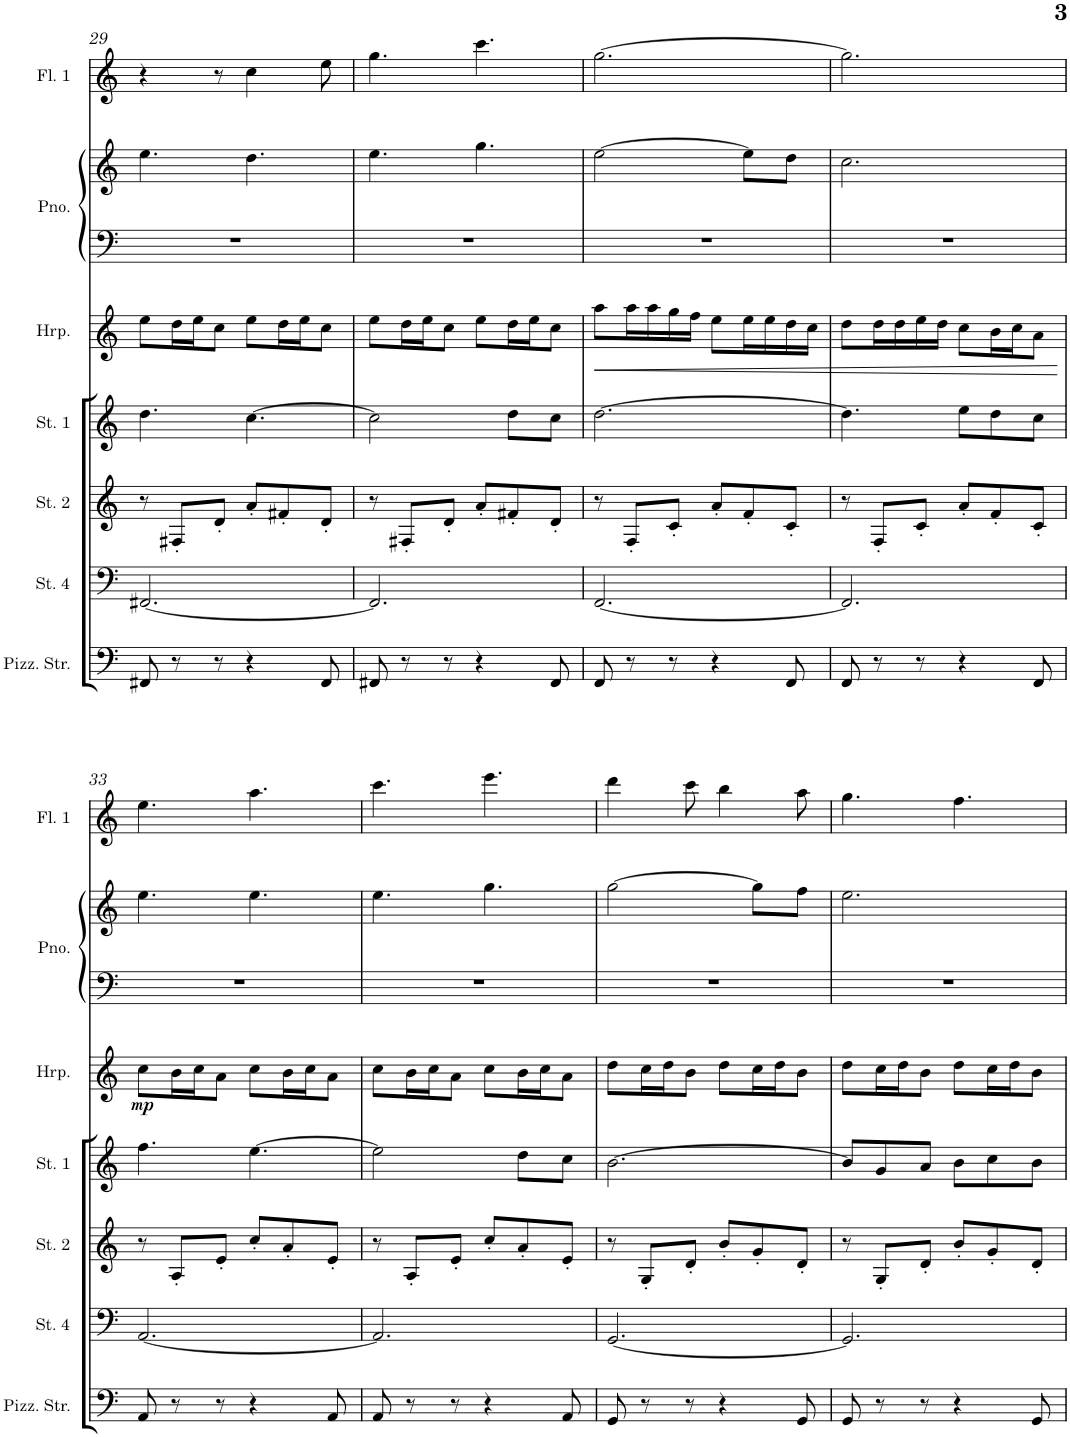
**kern	**kern	**kern	**kern	**kern	**dynam	**kern	**kern	**kern	**kern
*part8	*part7	*part6	*part5	*part4	*part4	*part3	*part3	*part2	*part1
*staff9	*staff8	*staff7	*staff6	*staff5	*staff5	*staff4	*staff3	*staff2	*staff1
*I"Pizzicato Strings	*I"Strings 4	*I"Strings 2	*I"Strings 1	*I"Harp	*	*I"Piano	*	*I"Flute 1	*I"Piccolo
*I'Pizz. Str.	*I'St. 4	*I'St. 2	*I'St. 1	*I'Hrp.	*	*I'Pno.	*	*I'Fl. 1	*I'Picc.
!!LO:PB:g=z
*clefF4	*clefF4	*clefG2	*clefG2	*clefG2	*	*clefF4	*clefG2	*clefG2	*clefG2
*	*	*	*	*	*	*	*	*	*Trd-7c-12
*k[]	*k[]	*k[]	*k[]	*k[]	*	*k[]	*k[]	*k[]	*k[]
*M6/8	*M6/8	*M6/8	*M6/8	*M6/8	*	*M6/8	*M6/8	*M6/8	*M6/8
=29	=29	=29	=29	=29	=29	=29	=29	=29	=29
8FF#X/	[2.FF#X/	8r	4.dd\	8ee\L	.	2.r	4.ee\	4r	2.r
8r	.	8F#X'/L	.	16dd\L	.	.	.	.	.
.	.	.	.	16ee\J	.	.	.	.	.
8r	.	8d'/J	.	8cc\J	.	.	.	8r	.
4r	.	8a'/L	[4.cc\	8ee\L	.	.	4.dd\	4cc\	.
.	.	8f#X'/	.	16dd\L	.	.	.	.	.
.	.	.	.	16ee\J	.	.	.	.	.
8FF#/	.	8d'/J	.	8cc\J	.	.	.	8ee\	.
=30	=30	=30	=30	=30	=30	=30	=30	=30	=30
8FF#X/	2.FF#/]	8r	2cc\]	8ee\L	.	2.r	4.ee\	4.gg\	2.r
8r	.	8F#X'/L	.	16dd\L	.	.	.	.	.
.	.	.	.	16ee\J	.	.	.	.	.
8r	.	8d'/J	.	8cc\J	.	.	.	.	.
4r	.	8a'/L	.	8ee\L	.	.	4.gg\	4.ccc\	.
.	.	8f#X'/	8dd\L	16dd\L	.	.	.	.	.
.	.	.	.	16ee\J	.	.	.	.	.
8FF#/	.	8d'/J	8cc\J	8cc\J	.	.	.	.	.
=31	=31	=31	=31	=31	=31	=31	=31	=31	=31
!	!	!	!	!	!LO:HP:b	!	!	!	!
8FF/	[2.FF/	8r	[2.dd\	8aa\L	<	2.r	[2ee\	[2.gg\	2.r
8r	.	8F'/L	.	16aa\L	.	.	.	.	.
.	.	.	.	16aa\	.	.	.	.	.
8r	.	8c'/J	.	16gg\	.	.	.	.	.
.	.	.	.	16ff\JJ	.	.	.	.	.
4r	.	8a'/L	.	8ee\L	.	.	.	.	.
.	.	8f'/	.	16ee\L	.	.	8ee\L]	.	.
.	.	.	.	16ee\	.	.	.	.	.
8FF/	.	8c'/J	.	16dd\	.	.	8dd\J	.	.
.	.	.	.	16cc\JJ	.	.	.	.	.
=32	=32	=32	=32	=32	=32	=32	=32	=32	=32
8FF/	2.FF/]	8r	4.dd\]	8dd\L	.	2.r	2.cc\	2.gg\]	2.r
8r	.	8F'/L	.	16dd\L	.	.	.	.	.
.	.	.	.	16dd\	.	.	.	.	.
8r	.	8c'/J	.	16ee\	.	.	.	.	.
.	.	.	.	16dd\JJ	.	.	.	.	.
4r	.	8a'/L	8ee\L	8cc\L	.	.	.	.	.
.	.	8f'/	8dd\	16b\L	.	.	.	.	.
.	.	.	.	16cc\J	.	.	.	.	.
8FF/	.	8c'/J	8cc\J	8a\J	.	.	.	.	.
.	.	.	.	.	[	.	.	.	.
!!LO:LB:g=z
=33	=33	=33	=33	=33	=33	=33	=33	=33	=33
!	!	!	!	!	!LO:DY:b	!	!	!	!
8AA/	[2.AA/	8r	4.ff\	8cc\L	mp	2.r	4.ee\	4.ee\	2.r
8r	.	8A'/L	.	16b\L	.	.	.	.	.
.	.	.	.	16cc\J	.	.	.	.	.
8r	.	8e'/J	.	8a\J	.	.	.	.	.
4r	.	8cc'/L	[4.ee\	8cc\L	.	.	4.ee\	4.aa\	.
.	.	8a'/	.	16b\L	.	.	.	.	.
.	.	.	.	16cc\J	.	.	.	.	.
8AA/	.	8e'/J	.	8a\J	.	.	.	.	.
=34	=34	=34	=34	=34	=34	=34	=34	=34	=34
8AA/	2.AA/]	8r	2ee\]	8cc\L	.	2.r	4.ee\	4.ccc\	2.r
8r	.	8A'/L	.	16b\L	.	.	.	.	.
.	.	.	.	16cc\J	.	.	.	.	.
8r	.	8e'/J	.	8a\J	.	.	.	.	.
4r	.	8cc'/L	.	8cc\L	.	.	4.gg\	4.eee\	.
.	.	8a'/	8dd\L	16b\L	.	.	.	.	.
.	.	.	.	16cc\J	.	.	.	.	.
8AA/	.	8e'/J	8cc\J	8a\J	.	.	.	.	.
=35	=35	=35	=35	=35	=35	=35	=35	=35	=35
8GG/	[2.GG/	8r	[2.b\	8dd\L	.	2.r	[2gg\	4ddd\	2.r
8r	.	8G'/L	.	16cc\L	.	.	.	.	.
.	.	.	.	16dd\J	.	.	.	.	.
8r	.	8d'/J	.	8b\J	.	.	.	8ccc\	.
4r	.	8b'/L	.	8dd\L	.	.	.	4bb\	.
.	.	8g'/	.	16cc\L	.	.	8gg\L]	.	.
.	.	.	.	16dd\J	.	.	.	.	.
8GG/	.	8d'/J	.	8b\J	.	.	8ff\J	8aa\	.
=36	=36	=36	=36	=36	=36	=36	=36	=36	=36
8GG/	2.GG/]	8r	8b/L]	8dd\L	.	2.r	2.ee\	4.gg\	2.r
8r	.	8G'/L	8g/	16cc\L	.	.	.	.	.
.	.	.	.	16dd\J	.	.	.	.	.
8r	.	8d'/J	8a/J	8b\J	.	.	.	.	.
4r	.	8b'/L	8b\L	8dd\L	.	.	.	4.ff\	.
.	.	8g'/	8cc\	16cc\L	.	.	.	.	.
.	.	.	.	16dd\J	.	.	.	.	.
8GG/	.	8d'/J	8b\J	8b\J	.	.	.	.	.
=	=	=	=	=	=	=	=	=	=
*-	*-	*-	*-	*-	*-	*-	*-	*-	*-
